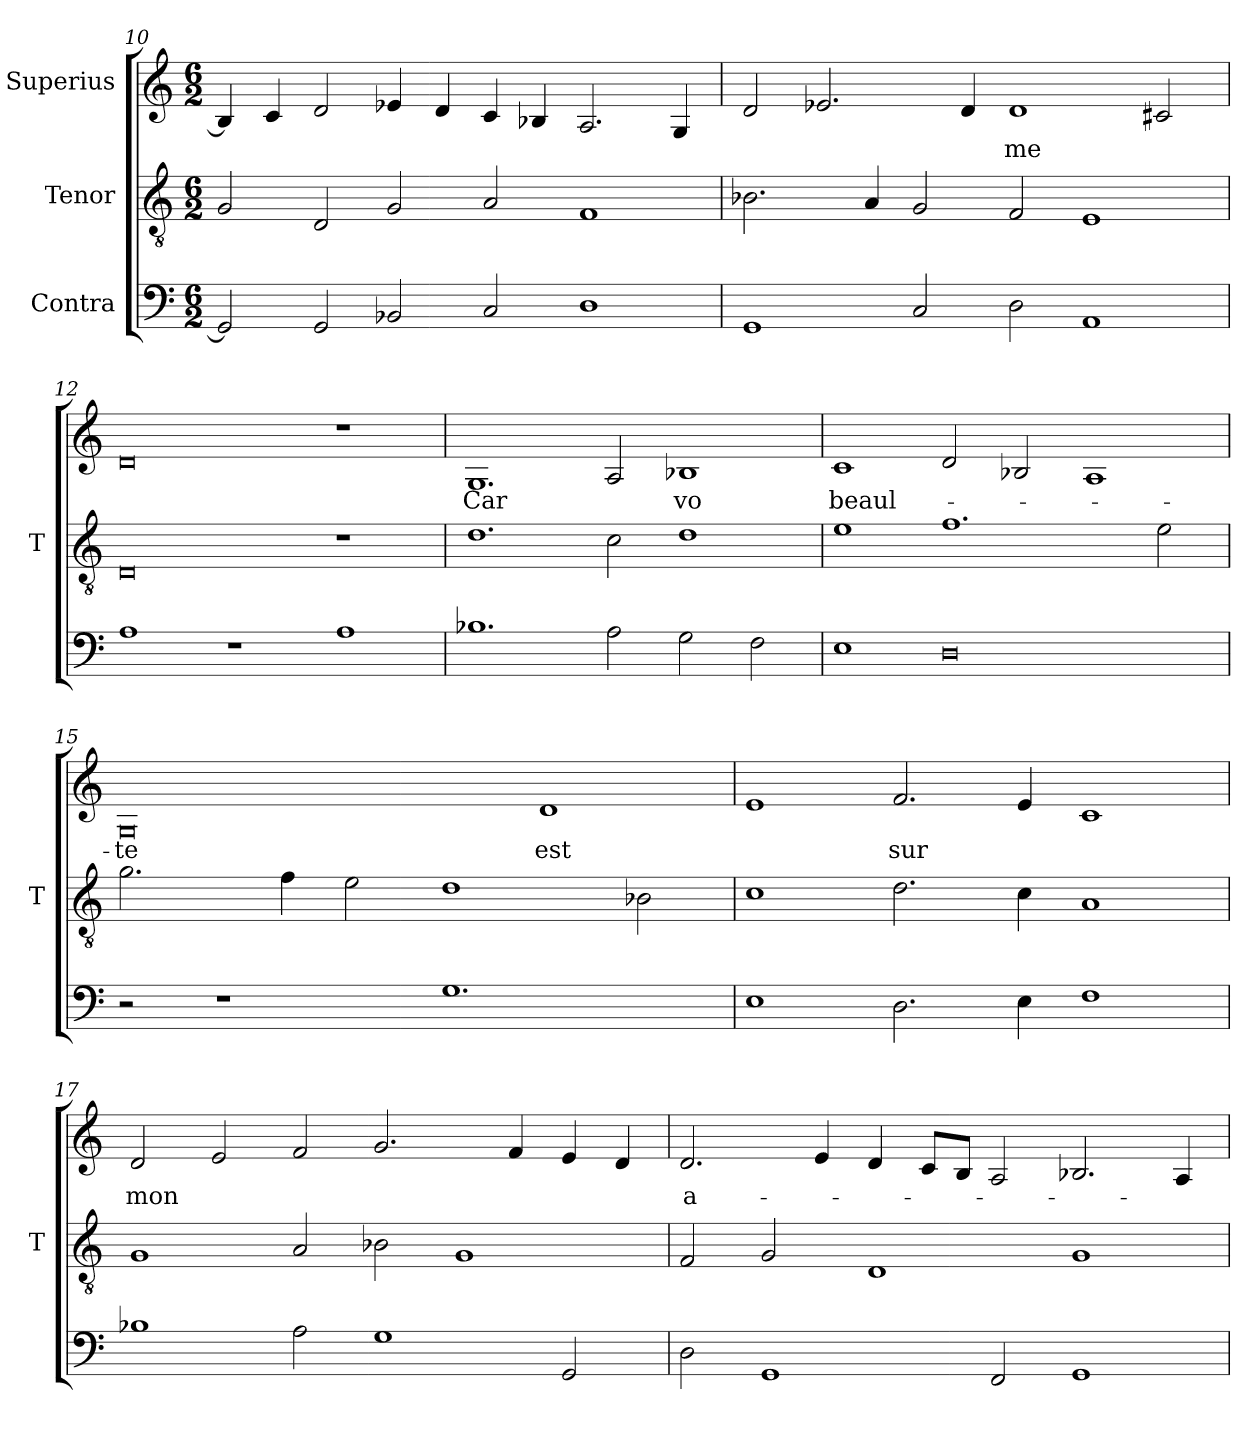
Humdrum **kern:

**kern	**kern	**kern	**text
*part3	*part2	*part1	*part1
*staff3	*staff2	*staff1	*staff1
*I"Contra	*I"Tenor	*I"Superius	*
*	*I'T	*	*
*clefF4	*clefGv2	*clefG2	*
*M6/2	*M6/2	*M6/2	*
=10	=10	=10	=10
2GG]	2G	4B-]	.
.	.	4c	.
2GG	2D	2d	.
2BB-X	2G	4e-X	.
.	.	4d	.
2C	2A	4c	.
.	.	4B-X	.
1D	1F	2.A	.
.	.	4G	.
=11	=11	=11	=11
1GG	2.B-X	2d	.
.	.	2.e-X	.
.	4A	.	.
2C	2G	.	.
.	.	4d	.
2D	2F	1d	-me
1AA	1E	.	.
.	.	2c#X	.
=12	=12	=12	=12
1A	0D	0d	.
1r	.	.	.
1A	1r	1r	.
=13	=13	=13	=13
1.B-X	1.d	1.G	-Car
2A	2c	2A	.
2G	1d	1B-X	-vo
2F	.	.	.
=14	=14	=14	=14
1E	1e	1c	beaul-
0D	1.f	2d	.
.	.	2B-X	.
.	.	1A	.
.	2e	.	.
=15	=15	=15	=15
2r	2.g	0G	-te
1r	.	.	.
.	4f	.	.
.	2e	.	.
1.G	1d	.	.
.	.	1d	-est
.	2B-X	.	.
=16	=16	=16	=16
1E	1c	1e	.
2.D	2.d	2.f	-sur
4E	4c	4e	.
1F	1A	1c	.
=17	=17	=17	=17
1B-X	1G	2d	-mon
.	.	2e	.
2A	2A	2f	.
1G	2B-X	2.g	.
.	1G	.	.
.	.	4f	.
2GG	.	4e	.
.	.	4d	.
=18	=18	=18	=18
2D	2F	2.d	a-
1GG	2G	.	.
.	.	4e	.
.	1D	4d	.
.	.	8c/L	.
.	.	8B/J	.
2FF	.	2A	.
1GG	1G	2.B-X	.
.	.	4A	.
=	=	=	=
*-	*-	*-	*-
